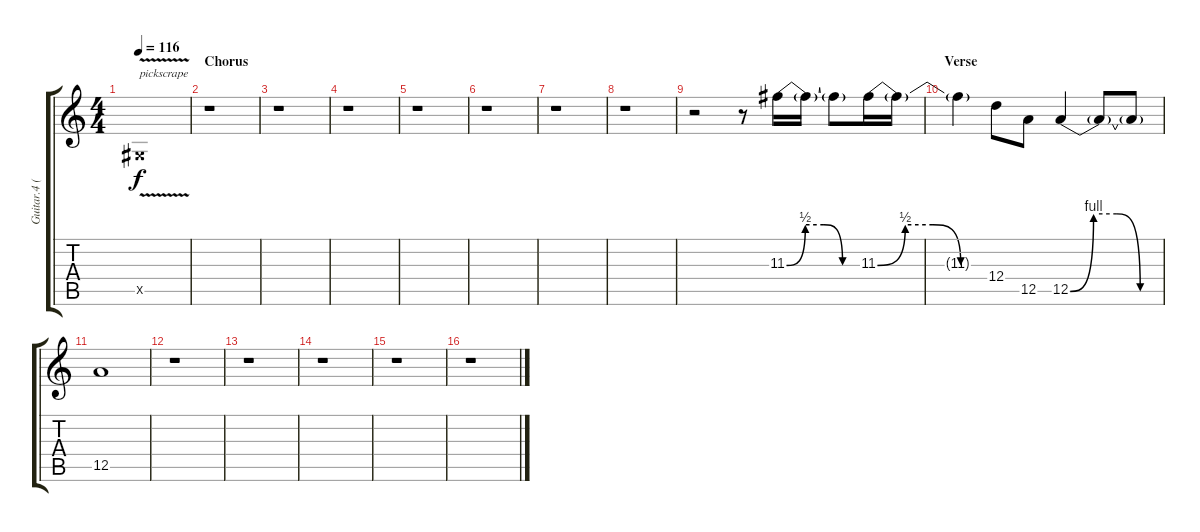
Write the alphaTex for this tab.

\track ("Guitar.4 (solo)" "Guitar.4 (") {instrument distortionguitar}
\staff {score tabs}
\tuning (E4 B3 G3 D3 A2 E2) {hide}
\ts (4 4)
\tempo 116
\clef g2
\ks c
-1.5{v x}.1{txt "pickscrape" dy f} |
\section ("" "Chorus")
r.1 |
r.1 |
r.1 |
r.1 |
r.1 |
r.1 |
r.1 |
r.2 r.8 11.3{be (custom 0 0 15 2 30 2 45 0 60 0)}.16 11.3{t}.16 11.3{t}.8 11.3{be (custom 0 0 15 2 30 2 45 0 60 0)}.16 11.3{t}.16 |
\section ("" "Verse")
11.3{t}.4 12.4.8 12.5.8 12.5{be (custom 0 0 15 4 30 4 45 0 60 0)}.4 12.5{t}.8 12.5{t}.8 |
12.5.1 |
r.1 |
r.1 |
r.1 |
r.1 |
r.1
